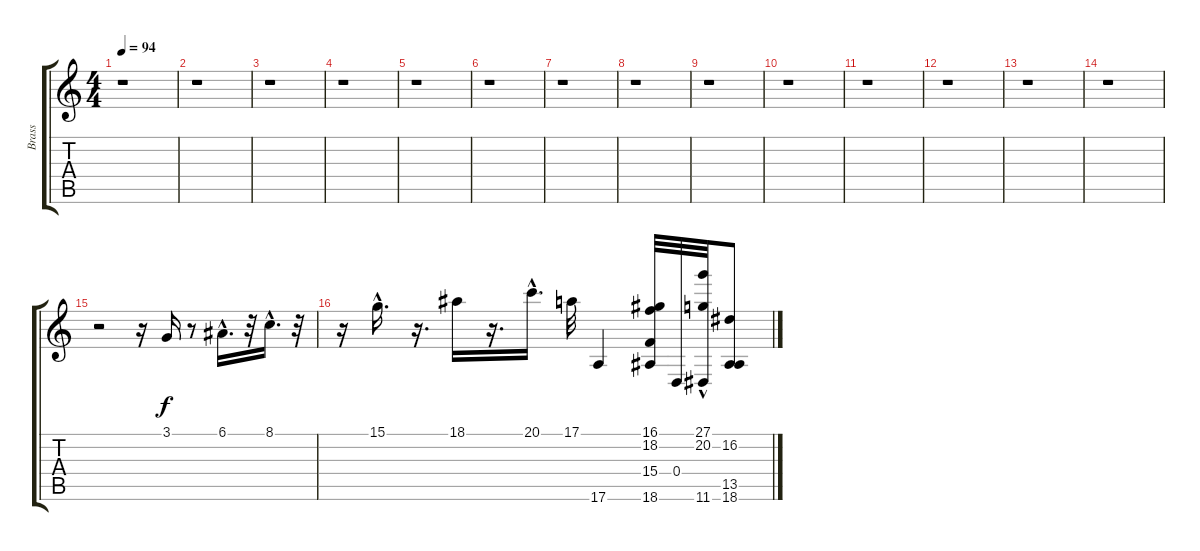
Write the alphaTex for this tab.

\track ("Brass" "Brass") {instrument brasssection}
\staff {score tabs}
\tuning (E4 B3 G3 D3 A2 E2) {hide}
\ts (4 4)
\tempo 94
\clef g2
\ks c
r.1{dy f} |
r.1 |
r.1 |
r.1 |
r.1 |
r.1 |
r.1 |
r.1 |
r.1 |
r.1 |
r.1 |
r.1 |
r.1 |
r.1 |
r.2 r.16 3.1.16 r.8 6.1{hac}.16{d} r.32 8.1{hac}.16{d} r.32 |
r.16 15.1{hac}.16{d} r.16{d} 18.1.16 r.16{d} 20.1{hac}.16{d} 17.1.32 17.6.4 (16.1 18.2 15.4 18.6).32 0.4.32 (27.1{hac} 20.2{hac} 11.6).32 (16.2 13.5 18.6).8
